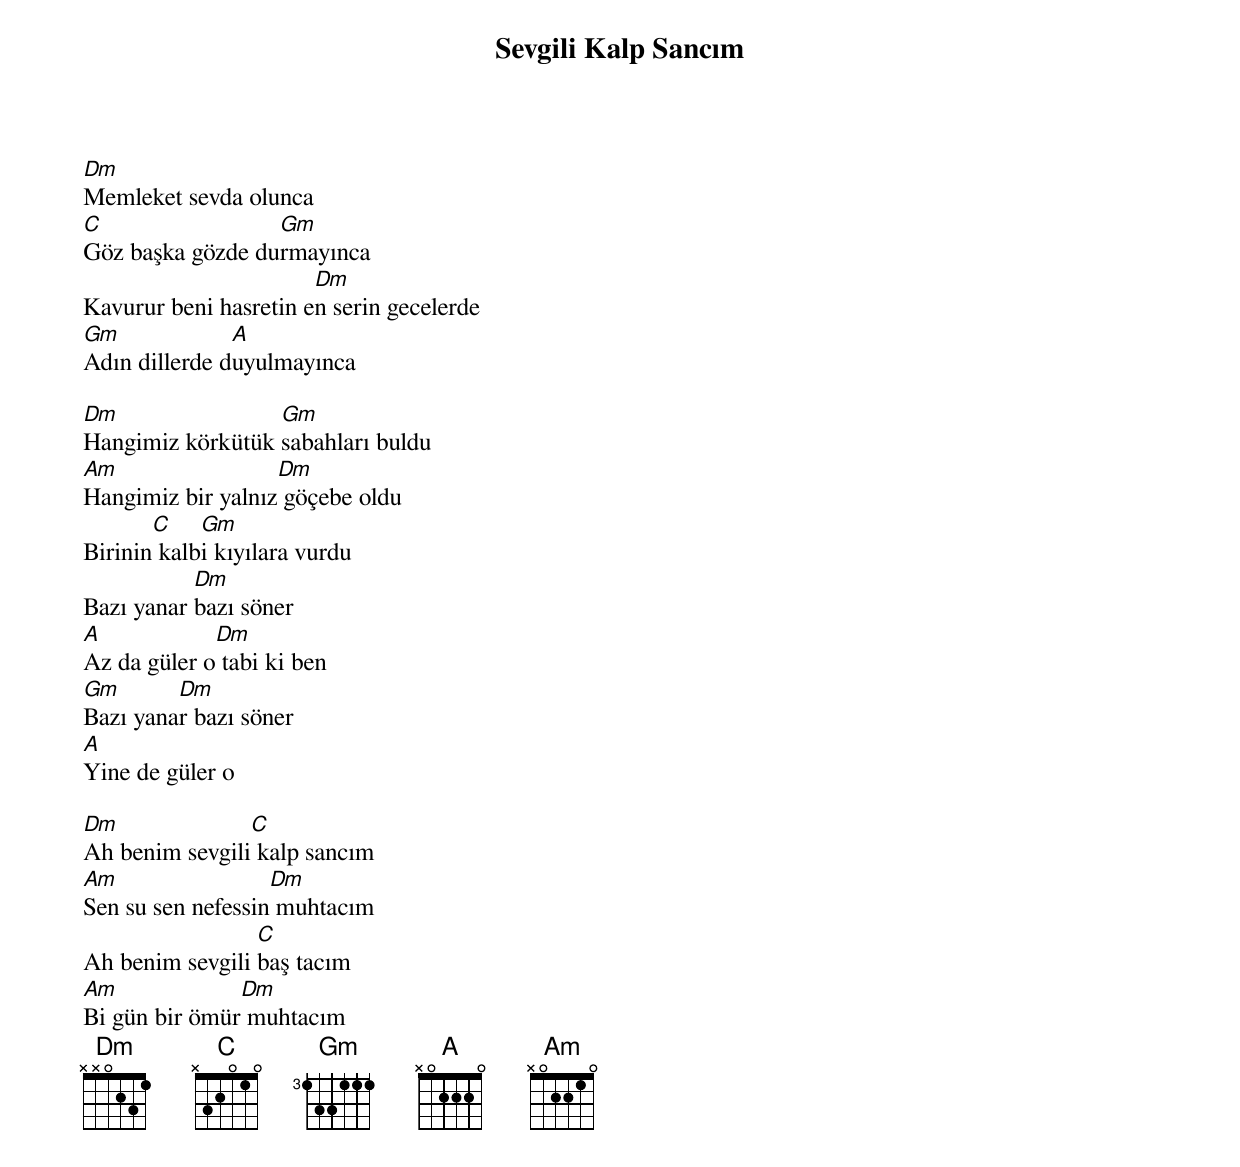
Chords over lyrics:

{title: Sevgili Kalp Sancım}
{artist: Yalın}

Dm
Memleket sevda olunca
C                 Gm
Göz başka gözde durmayınca
                       Dm
Kavurur beni hasretin en serin gecelerde
Gm             A
Adın dillerde duyulmayınca

Dm                Gm
Hangimiz körkütük sabahları buldu
Am                 Dm
Hangimiz bir yalnız göçebe oldu
       C    Gm
Birinin kalbi kıyılara vurdu
           Dm
Bazı yanar bazı söner
A            Dm
Az da güler o tabi ki ben
Gm       Dm
Bazı yanar bazı söner
A
Yine de güler o

Dm              C
Ah benim sevgili kalp sancım
Am                 Dm
Sen su sen nefessin muhtacım
                 C
Ah benim sevgili baş tacım
Am             Dm
Bi gün bir ömür muhtacım
